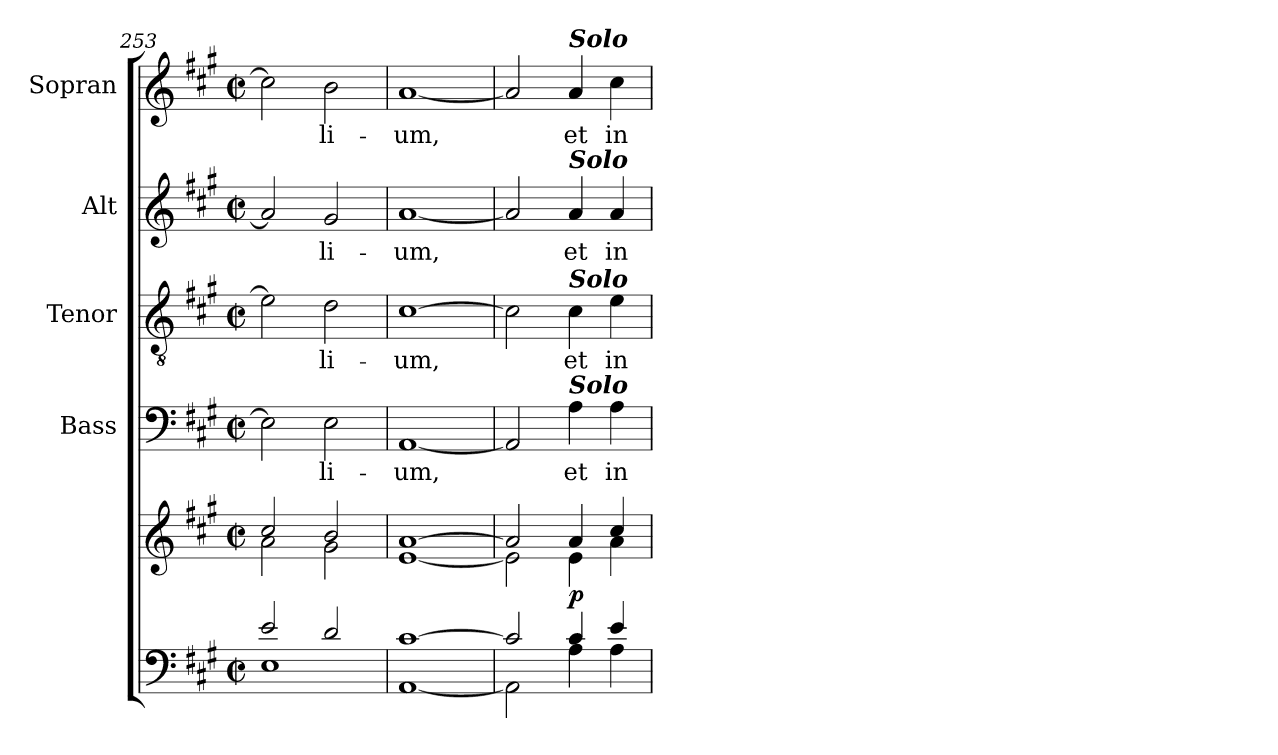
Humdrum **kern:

**kern	**kern	**dynam	**kern	**text	**kern	**text	**kern	**text	**kern	**text
*part5	*part5	*part5	*part4	*part4	*part3	*part3	*part2	*part2	*part1	*part1
*staff6	*staff5	*staff5/6	*staff4	*staff4	*staff3	*staff3	*staff2	*staff2	*staff1	*staff1
*	*	*	*I"Bass	*	*I"Tenor	*	*I"Alt	*	*I"Sopran	*
*	*	*	*I'B.	*	*I'T.	*	*I'A.	*	*I'S.	*
*clefF4	*clefG2	*	*clefF4	*	*clefGv2	*	*clefG2	*	*clefG2	*
*k[f#c#g#]	*k[f#c#g#]	*	*k[f#c#g#]	*	*k[f#c#g#]	*	*k[f#c#g#]	*	*k[f#c#g#]	*
*A:	*A:	*	*A:	*	*A:	*	*A:	*	*A:	*
*M2/2	*M2/2	*	*M2/2	*	*M2/2	*	*M2/2	*	*M2/2	*
*met(c|)	*met(c|)	*	*met(c|)	*	*met(c|)	*	*met(c|)	*	*met(c|)	*
=253	=253	=253	=253	=253	=253	=253	=253	=253	=253	=253
*^	*^	*	*	*	*	*	*	*	*	*
2e/	1E	2cc#/	2a\	.	2E\]	.	2e\]	.	2a/]	.	2cc#\]	.
!	!	!	!	!	!	!LO:LY:b	!	!LO:LY:b	!	!LO:LY:b	!	!LO:LY:b
2d/	.	2b/	2g#\	.	2E\	-li-	2d\	-li-	2g#/	-li-	2b\	-li-
=254	=254	=254	=254	=254	=254	=254	=254	=254	=254	=254	=254	=254
!	!	!	!	!	!	!LO:LY:b	!	!LO:LY:b	!	!LO:LY:b	!	!LO:LY:b
[>1c#	[<1AA	[>1a	[<1e	.	[1AA	-um,	[1c#	-um,	[1a	-um,	[1a	-um,
=255	=255	=255	=255	=255	=255	=255	=255	=255	=255	=255	=255	=255
2c#/]	2AA\]	2a/]	2e\]	.	2AA/]	.	2c#\]	.	2a/]	.	2a/]	.
!	!	!	!	!	!	!	!	!	!	!	!LO:TX:a:Bi:t=Solo	!
!	!	!	!	!	!	!	!	!	!LO:TX:a:Bi:t=Solo	!	!	!
!	!	!	!	!	!	!	!LO:TX:a:Bi:t=Solo	!	!	!	!	!
!	!	!	!	!	!LO:TX:a:Bi:t=Solo	!	!	!	!	!	!	!
!	!	!	!	!LO:DY:b	!	!LO:LY:b	!	!LO:LY:b	!	!LO:LY:b	!	!LO:LY:b
4c#/	4A\	4a/	4e\	p	4A\	et	4c#\	et	4a/	et	4a/	et
!	!	!	!	!	!	!LO:LY:b	!	!LO:LY:b	!	!LO:LY:b	!	!LO:LY:b
4e/	4A\	4cc#/	4a\	.	4A\	in	4e\	in	4a/	in	4cc#\	in
*v	*v	*	*	*	*	*	*	*	*	*	*	*
*	*v	*v	*	*	*	*	*	*	*	*	*
=	=	=	=	=	=	=	=	=	=	=
*-	*-	*-	*-	*-	*-	*-	*-	*-	*-	*-
